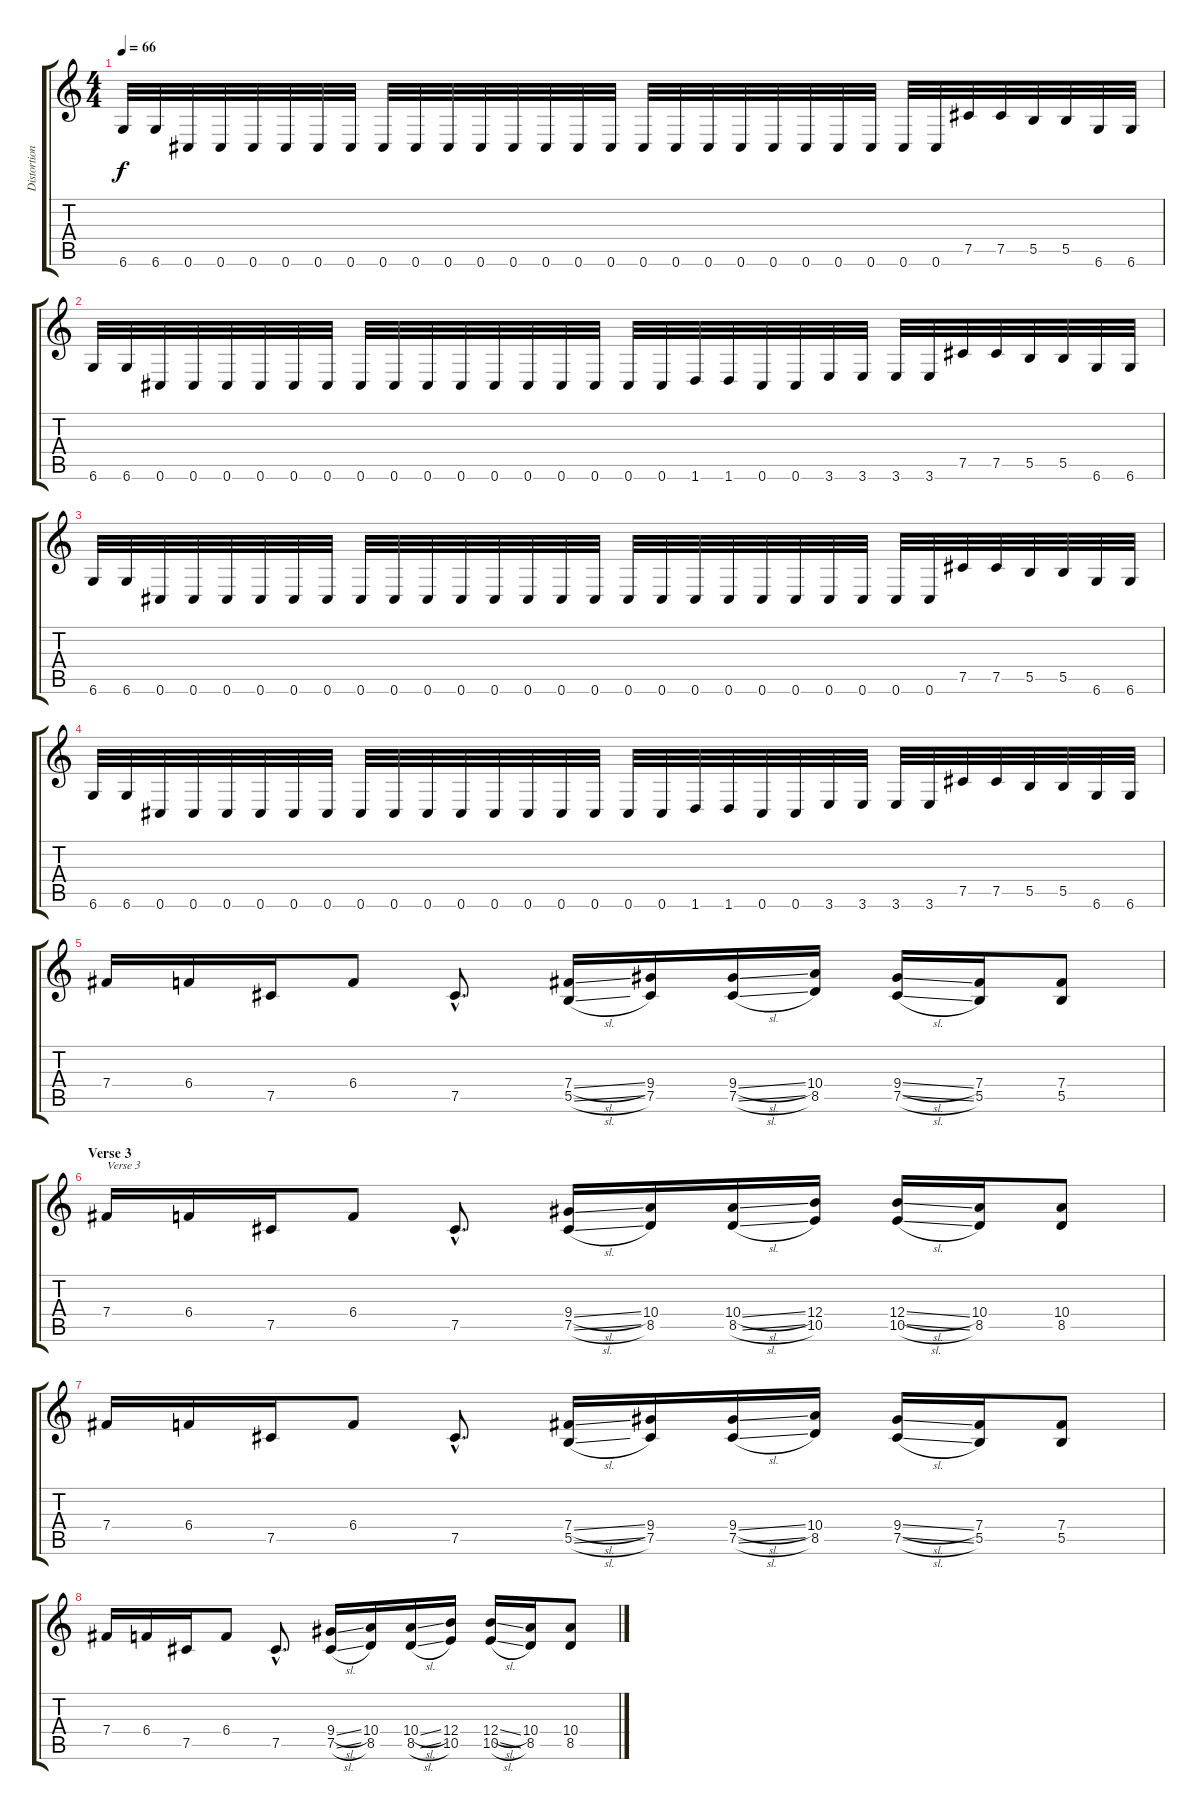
\track ("Distortion guitar 1" "Distortion") {instrument distortionguitar}
\staff {score tabs}
\tuning (Db4 Ab3 E3 B2 Gb2 Db2) {hide}
\ts (4 4)
\tempo 66
\clef g2
\ks c
6.6.32{dy f} 6.6.32 0.6.32 0.6.32 0.6.32 0.6.32 0.6.32 0.6.32 0.6.32 0.6.32 0.6.32 0.6.32 0.6.32 0.6.32 0.6.32 0.6.32 0.6.32 0.6.32 0.6.32 0.6.32 0.6.32 0.6.32 0.6.32 0.6.32 0.6.32 0.6.32 7.5.32 7.5.32 5.5.32 5.5.32 6.6.32 6.6.32 |
6.6.32 6.6.32 0.6.32 0.6.32 0.6.32 0.6.32 0.6.32 0.6.32 0.6.32 0.6.32 0.6.32 0.6.32 0.6.32 0.6.32 0.6.32 0.6.32 0.6.32 0.6.32 1.6.32 1.6.32 0.6.32 0.6.32 3.6.32 3.6.32 3.6.32 3.6.32 7.5.32 7.5.32 5.5.32 5.5.32 6.6.32 6.6.32 |
6.6.32 6.6.32 0.6.32 0.6.32 0.6.32 0.6.32 0.6.32 0.6.32 0.6.32 0.6.32 0.6.32 0.6.32 0.6.32 0.6.32 0.6.32 0.6.32 0.6.32 0.6.32 0.6.32 0.6.32 0.6.32 0.6.32 0.6.32 0.6.32 0.6.32 0.6.32 7.5.32 7.5.32 5.5.32 5.5.32 6.6.32 6.6.32 |
6.6.32 6.6.32 0.6.32 0.6.32 0.6.32 0.6.32 0.6.32 0.6.32 0.6.32 0.6.32 0.6.32 0.6.32 0.6.32 0.6.32 0.6.32 0.6.32 0.6.32 0.6.32 1.6.32 1.6.32 0.6.32 0.6.32 3.6.32 3.6.32 3.6.32 3.6.32 7.5.32 7.5.32 5.5.32 5.5.32 6.6.32 6.6.32 |
7.4.16 6.4.16 7.5.16 6.4.8 7.5{hac}.8{d} (7.4{sl} 5.5{sl}).16 (9.4 7.5).16 (9.4{sl} 7.5{sl}).16 (10.4 8.5).16 (9.4{sl} 7.5{sl}).16 (7.4 5.5).16 (7.4 5.5).8 |
\section ("" "Verse 3")
7.4.16{txt "Verse 3"} 6.4.16 7.5.16 6.4.8 7.5{hac}.8{d} (9.4{sl} 7.5{sl}).16 (10.4 8.5).16 (10.4{sl} 8.5{sl}).16 (12.4 10.5).16 (12.4{sl} 10.5{sl}).16 (10.4 8.5).16 (10.4 8.5).8 |
7.4.16 6.4.16 7.5.16 6.4.8 7.5{hac}.8{d} (7.4{sl} 5.5{sl}).16 (9.4 7.5).16 (9.4{sl} 7.5{sl}).16 (10.4 8.5).16 (9.4{sl} 7.5{sl}).16 (7.4 5.5).16 (7.4 5.5).8 |
7.4.16 6.4.16 7.5.16 6.4.8 7.5{hac}.8{d} (9.4{sl} 7.5{sl}).16 (10.4 8.5).16 (10.4{sl} 8.5{sl}).16 (12.4 10.5).16 (12.4{sl} 10.5{sl}).16 (10.4 8.5).16 (10.4 8.5).8
